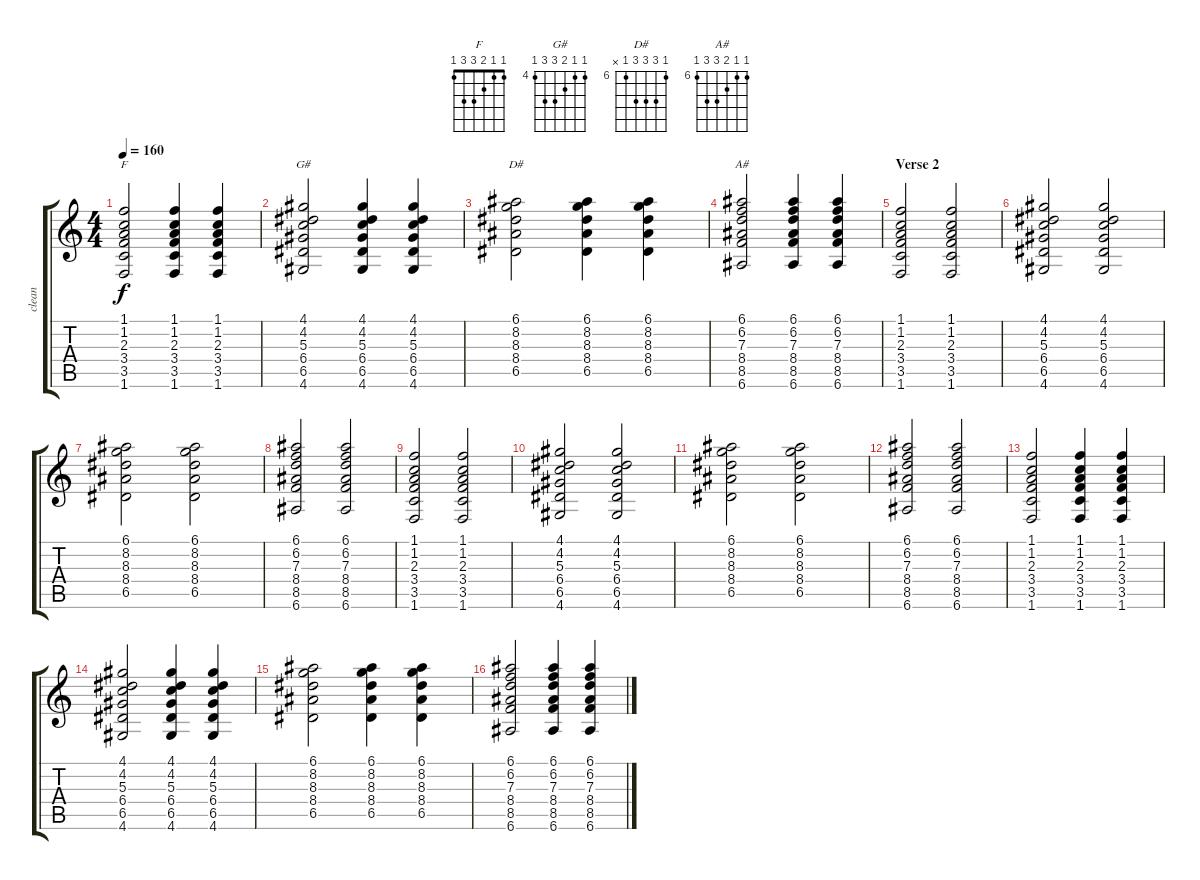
\track ("clean" "clean") {instrument electricguitarclean}
\staff {score tabs}
\tuning (E4 B3 G3 D3 A2 E2) {hide}
\chord ("F" 1 1 2 3 3 1)
\chord ("G#" 4 4 5 6 6 4) {firstfret 4}
\chord ("D#" 6 8 8 8 6 x) {firstfret 6}
\chord ("A#" 6 6 7 8 8 6) {firstfret 6}
\ts (4 4)
\tempo 160
\clef g2
\ks c
(1.1 1.2 2.3 3.4 3.5 1.6).2{ch "F" dy f} (1.1 1.2 2.3 3.4 3.5 1.6).4 (1.1 1.2 2.3 3.4 3.5 1.6).4 |
(4.1 4.2 5.3 6.4 6.5 4.6).2{ch "G#"} (4.1 4.2 5.3 6.4 6.5 4.6).4 (4.1 4.2 5.3 6.4 6.5 4.6).4 |
(6.1 8.2 8.3 8.4 6.5).2{ch "D#"} (6.1 8.2 8.3 8.4 6.5).4 (6.1 8.2 8.3 8.4 6.5).4 |
(6.1 6.2 7.3 8.4 8.5 6.6).2{ch "A#"} (6.1 6.2 7.3 8.4 8.5 6.6).4 (6.1 6.2 7.3 8.4 8.5 6.6).4 |
\section ("" "Verse 2")
(1.1 1.2 2.3 3.4 3.5 1.6).2 (1.1 1.2 2.3 3.4 3.5 1.6).2 |
(4.1 4.2 5.3 6.4 6.5 4.6).2 (4.1 4.2 5.3 6.4 6.5 4.6).2 |
(6.1 8.2 8.3 8.4 6.5).2 (6.1 8.2 8.3 8.4 6.5).2 |
(6.1 6.2 7.3 8.4 8.5 6.6).2 (6.1 6.2 7.3 8.4 8.5 6.6).2 |
(1.1 1.2 2.3 3.4 3.5 1.6).2 (1.1 1.2 2.3 3.4 3.5 1.6).2 |
(4.1 4.2 5.3 6.4 6.5 4.6).2 (4.1 4.2 5.3 6.4 6.5 4.6).2 |
(6.1 8.2 8.3 8.4 6.5).2 (6.1 8.2 8.3 8.4 6.5).2 |
(6.1 6.2 7.3 8.4 8.5 6.6).2 (6.1 6.2 7.3 8.4 8.5 6.6).2 |
(1.1 1.2 2.3 3.4 3.5 1.6).2 (1.1 1.2 2.3 3.4 3.5 1.6).4 (1.1 1.2 2.3 3.4 3.5 1.6).4 |
(4.1 4.2 5.3 6.4 6.5 4.6).2 (4.1 4.2 5.3 6.4 6.5 4.6).4 (4.1 4.2 5.3 6.4 6.5 4.6).4 |
(6.1 8.2 8.3 8.4 6.5).2 (6.1 8.2 8.3 8.4 6.5).4 (6.1 8.2 8.3 8.4 6.5).4 |
(6.1 6.2 7.3 8.4 8.5 6.6).2 (6.1 6.2 7.3 8.4 8.5 6.6).4 (6.1 6.2 7.3 8.4 8.5 6.6).4
